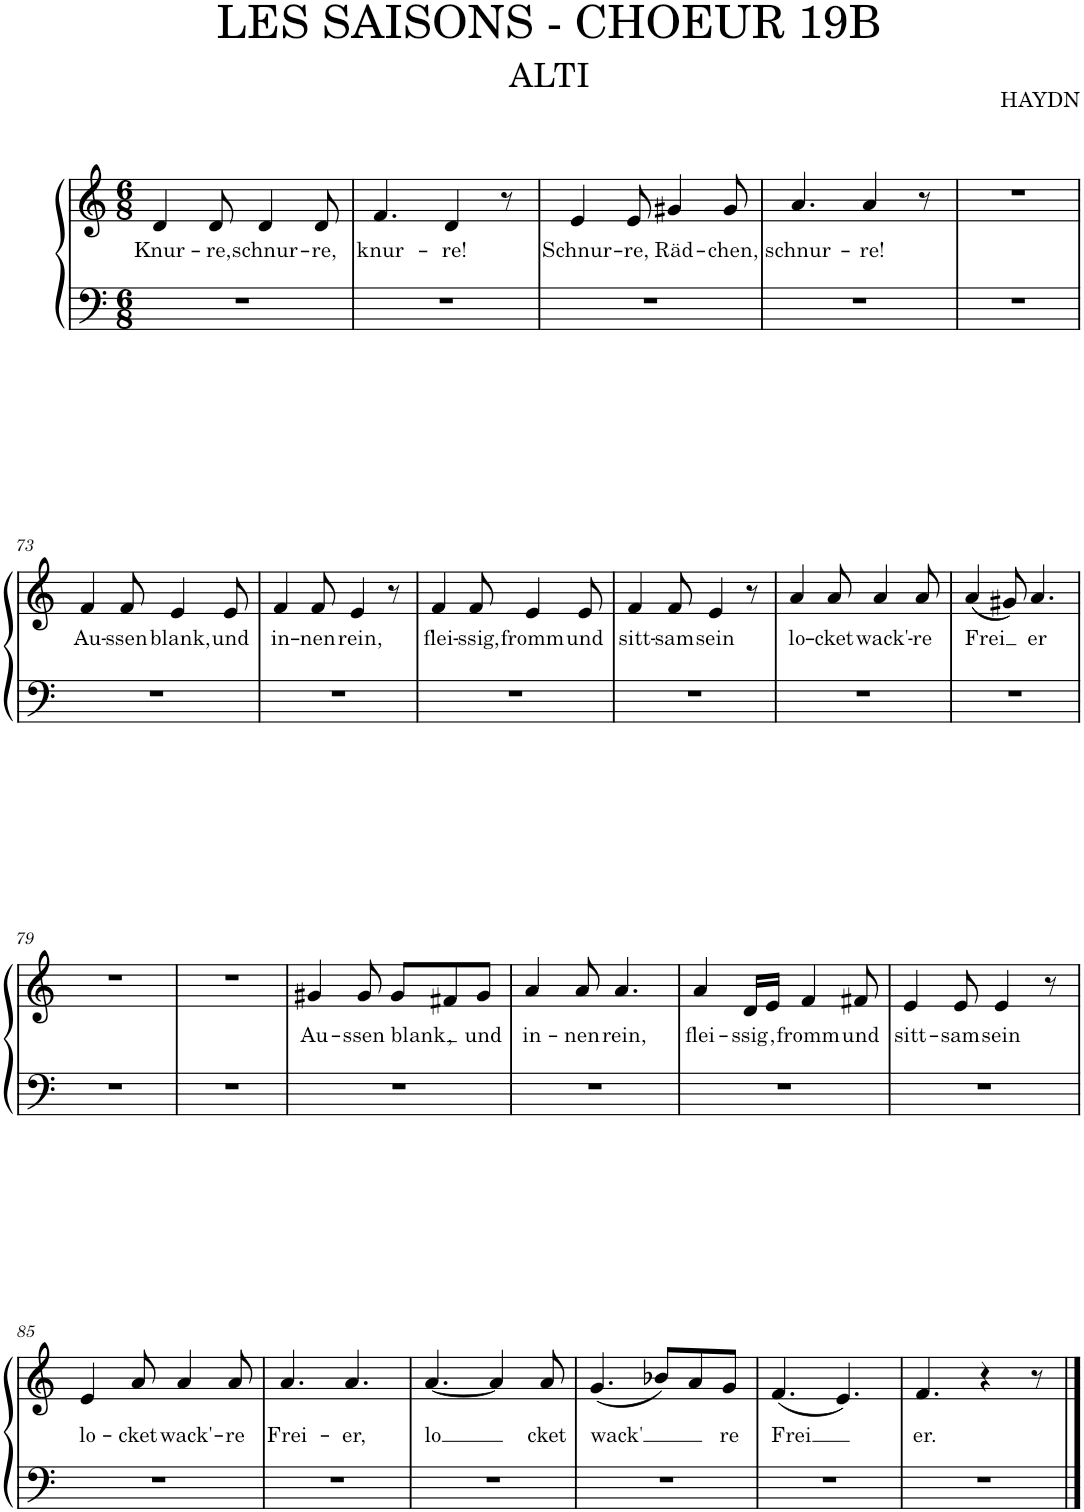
**kern	**kern	**text
*part1	*part1	*part1
*staff2	*staff1	*staff1
*I"Piano	*	*
*I'Pno.	*	*
*clefF4	*clefG2	*
*k[]	*k[]	*
*M6/8	*M6/8	*
=61	=61	=61
!	!	!LO:LY:b
2.r	4d/	Knur-
!	!	!LO:LY:b
.	8d/	-re,
!	!	!LO:LY:b
.	4d/	schnur-
!	!	!LO:LY:b
.	8d/	-re,
=62	=62	=62
!	!	!LO:LY:b
2.r	4.f/	knur-
!	!	!LO:LY:b
.	4d/	-re!
.	8r	.
=63	=63	=63
!	!	!LO:LY:b
2.r	4e/	Schnur-
!	!	!LO:LY:b
.	8e/	-re,
!	!	!LO:LY:b
.	4g#X/	Räd-
!	!	!LO:LY:b
.	8g#/	-chen,
=64	=64	=64
!	!	!LO:LY:b
2.r	4.a/	schnur-
!	!	!LO:LY:b
.	4a/	-re!
.	8r	.
=65	=65	=65
2.r	2.r	.
!!LO:LB:g=z
=73	=73	=73
!	!	!LO:LY:b
2.r	4f/	Au-
!	!	!LO:LY:b
.	8f/	-ssen
!	!	!LO:LY:b
.	4e/	blank,
!	!	!LO:LY:b
.	8e/	und
=74	=74	=74
!	!	!LO:LY:b
2.r	4f/	in-
!	!	!LO:LY:b
.	8f/	-nen
!	!	!LO:LY:b
.	4e/	rein,
.	8r	.
=75	=75	=75
!	!	!LO:LY:b
2.r	4f/	flei-
!	!	!LO:LY:b
.	8f/	-ssig,
!	!	!LO:LY:b
.	4e/	fromm
!	!	!LO:LY:b
.	8e/	und
=76	=76	=76
!	!	!LO:LY:b
2.r	4f/	sitt-
!	!	!LO:LY:b
.	8f/	-sam
!	!	!LO:LY:b
.	4e/	sein
.	8r	.
=77	=77	=77
!	!	!LO:LY:b
2.r	4a/	lo-
!	!	!LO:LY:b
.	8a/	-cket
!	!	!LO:LY:b
.	4a/	wack'-
!	!	!LO:LY:b
.	8a/	-re
=78	=78	=78
!	!	!LO:LY:b
2.r	(4a/	Frei
.	8g#X/)	.
!	!	!LO:LY:b
.	4.a/	er
!!LO:LB:g=z
=79	=79	=79
2.r	2.r	.
=80	=80	=80
2.r	2.r	.
=81	=81	=81
!	!	!LO:LY:b
2.r	4g#X/	Au-
!	!	!LO:LY:b
.	8g#/	-ssen
!	!	!LO:LY:b
.	8g#/L	blank
!	!	!LO:LY:b
.	8f#X/	,
!	!	!LO:LY:b
.	8g#/J	und
=82	=82	=82
!	!	!LO:LY:b
2.r	4a/	in-
!	!	!LO:LY:b
.	8a/	-nen
!	!	!LO:LY:b
.	4.a/	rein,
=83	=83	=83
!	!	!LO:LY:b
2.r	4a/	flei-
!	!	!LO:LY:b
.	16d/LL	-ssig
!	!	!LO:LY:b
.	16e/JJ	,
!	!	!LO:LY:b
.	4f/	fromm
!	!	!LO:LY:b
.	8f#X/	und
=84	=84	=84
!	!	!LO:LY:b
2.r	4e/	sitt-
!	!	!LO:LY:b
.	8e/	-sam
!	!	!LO:LY:b
.	4e/	sein
.	8r	.
!!LO:LB:g=z
=85	=85	=85
!	!	!LO:LY:b
2.r	4e/	lo-
!	!	!LO:LY:b
.	8a/	-cket
!	!	!LO:LY:b
.	4a/	wack'-
!	!	!LO:LY:b
.	8a/	-re
=86	=86	=86
!	!	!LO:LY:b
2.r	4.a/	Frei-
!	!	!LO:LY:b
.	4.a/	-er,
=87	=87	=87
!	!	!LO:LY:b
2.r	[4.a/	lo
.	4a/]	.
!	!	!LO:LY:b
.	8a/	cket
=88	=88	=88
!	!	!LO:LY:b
2.r	(4.g/	wack'
.	8b-X/L)	.
.	8a/	.
!	!	!LO:LY:b
.	8g/J	re
=89	=89	=89
!	!	!LO:LY:b
2.r	(4.f/	Frei
.	4.e/)	.
=90	=90	=90
!	!	!LO:LY:b
2.r	4.f/	er.
.	4r	.
.	8r	.
==	==	==
*-	*-	*-
